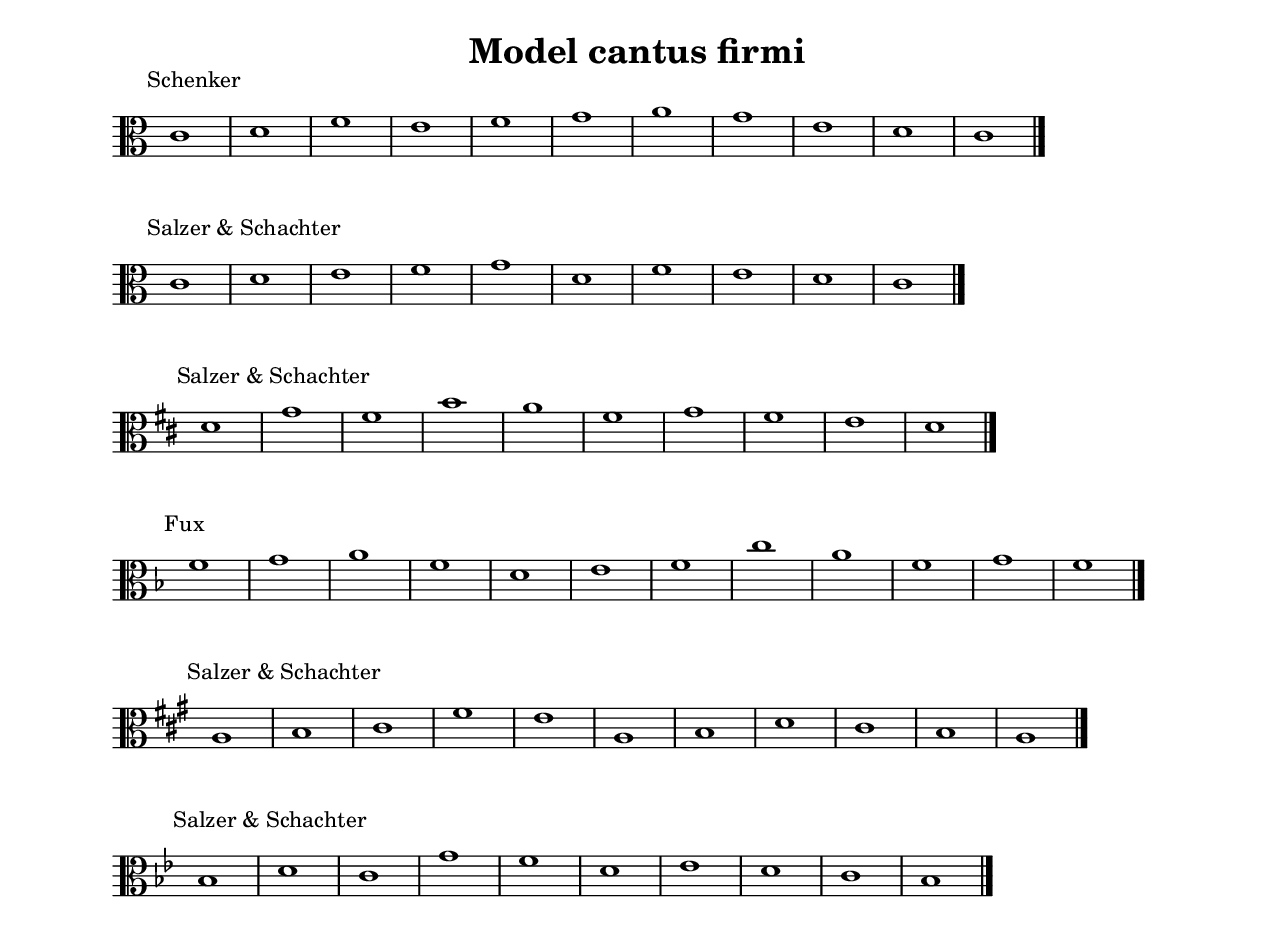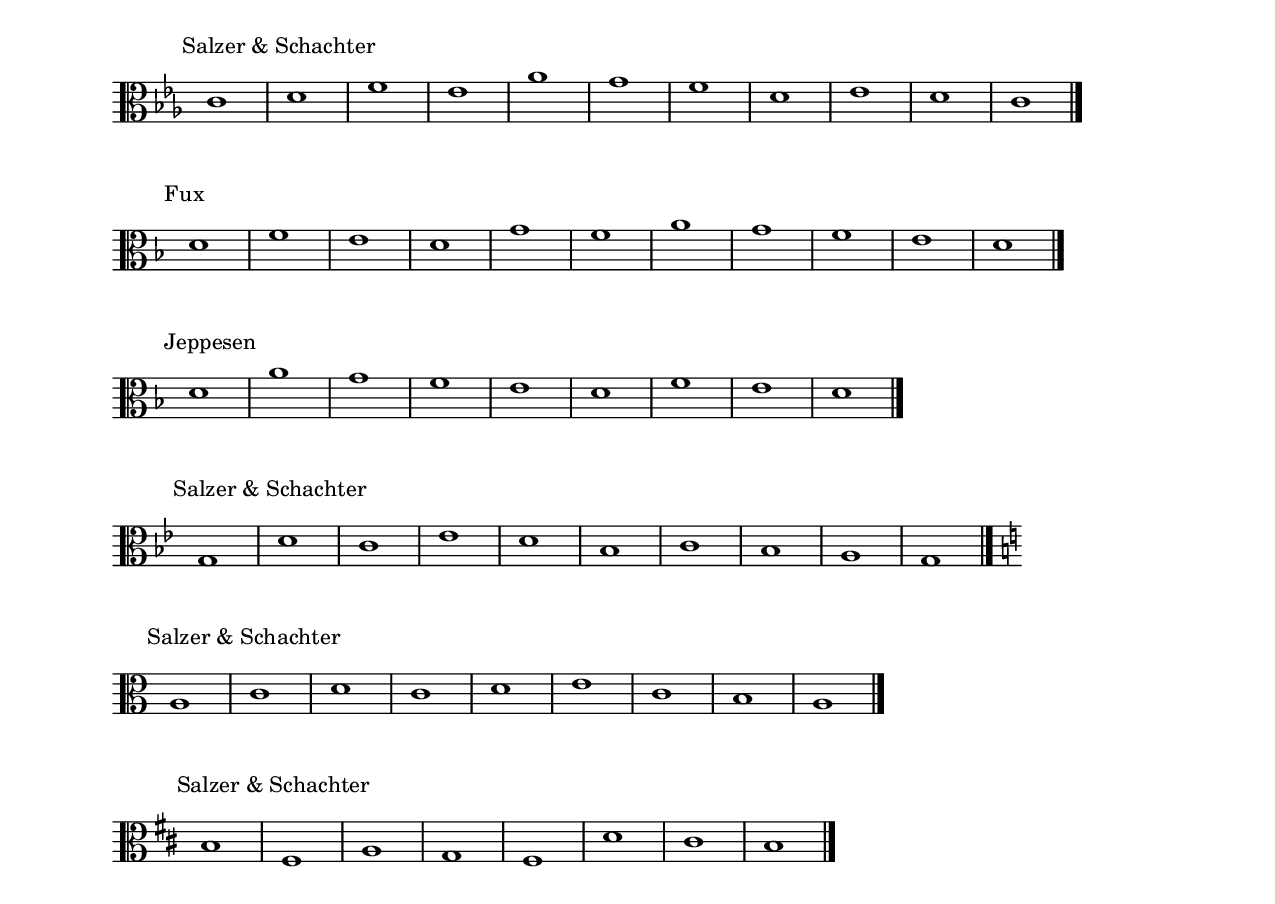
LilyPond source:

\version "2.14.2"

#(set-default-paper-size "letter")
#(set-global-staff-size 19)

\header {
	title = "Model cantus firmi"
	subtitle = ""
	poet = ""
	composer = ""
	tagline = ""
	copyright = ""
	}

\paper {
	indent = 0.0\in
	top-margin = 0.5\in
	bottom-margin = 0.25\in
	page-top-space = 0\in
	before-title-space = 0\in
	between-title-space = 1.5\in
	after-title-space = 1.5\in
	line-width = 7.0\in
	left-margin = 0.75\in
	right-margin = 0.75\in
	ragged-right = ##t
	ragged-bottom = ##t
	ragged-last-bottom = ##t
	
	system-system-spacing #'minimum-distance = #15
	markup-system-spacing #'minimum-distance = #10
	last-bottom-spacing #'minimum-distance = #15
%	page-count = #3
	print-page-number = ##f
	}

global = { 
	\override Score.PaperColumn #'keep-inside-line = ##t 	
	\override Score.BarNumber #'padding = #2
	\override VoltaBracket #'extra-offset = #'(0 . -3)
	\override ChordName #'font-family = #'roman
%	\override Score.LyricText #'font-series = #'bold
%	\override Score.LyricText #'font-family = #'sans
	\override ChordName #'font-size = #0.5
	\override Staff.TimeSignature #'style = #'() 
	\set majorSevenSymbol = \markup { "maj7" }
	\override Staff.StaffGrouper #'staff-staff-spacing #'minimum-distance = #40

	% enter key signature, time signature, pickup length here
	\key c \major
	\time 2/2
%	\partial 8
	}

upper = \relative c'' {
	\clef treble
	<<
		{
			% enter melody here
			} \\
			
		{
			% enter middle voices (alto & tenor) here
			}
		>>
	}

lower = <<
	\new Voice = "bass" <<
		\relative c' {
			\clef alto
			
			% enter bass line here
			\override Score.RehearsalMark #'self-alignment-X = #LEFT
			\override Score.RehearsalMark #'Y-offset = #5
			\override Score.RehearsalMark #'font-size = #0
			\set Staff.explicitKeySignatureVisibility = #end-of-line-invisible
			\set Staff.printKeyCancellation = ##f

			\mark "Schenker"
			c1 d f e f g a g e d c \bar "|." \break

			\mark "Salzer & Schachter"
			c d e f g d f e d c \bar "|." \break

			\key d \major
			\mark "Salzer & Schachter"
			d g fis b a fis g fis e d \bar "|." \break

			\key f \major
			\mark "Fux"
			f g a f d e f c' a f g f \bar "|." \break
			
			\key a \major
			\mark "Salzer & Schachter"
			a, b cis fis e a, b d cis b a \bar "|." \break
			
			\key bes \major
			\mark "Salzer & Schachter"
			bes d c g' f d es d c bes \bar "|." \break \pageBreak
			
			\key c \minor
			\mark "Salzer & Schachter"
			c d f es aes g f d es d c \bar "|." \break
			
			\key d \minor
			\mark "Fux"
			d f e d g f a g f e d \bar "|." \break
			
			\key d \minor
			\mark "Jeppesen"
			d a' g f e d f e d \bar "|." \break
			
			\key g \minor
			\mark "Salzer & Schachter"
			g, d' c es d bes c bes a g \bar "|." \break
			
			\key a \minor
			\mark "Salzer & Schachter"
			a c d c d e c b a \bar "|." \break
			
			\key b \minor
			\mark "Salzer & Schachter"
			b fis a g fis d' cis b \bar "|." \break
			
			
			}
		
		>>
	>>

\score {
	\new PianoStaff \with { 
		\override StaffGrouper #'staff-staff-spacing #'minimum-distance = #10
		}
		<<
		\set PianoStaff.instrumentName = " "
		\set PianoStaff.shortInstrumentName = " "
		\set PianoStaff.midiInstrument = "piano" 
%		\new Staff = "Staff_pfUpper" << \global \upper >>
%		\new Dynamics = "Dynamics_pf" \dynamics
		\new Staff = "Staff_pfLower" << \global \lower >>
%		\new Dynamics = "pedal" \pedal	
		>>
	\layout { 
		\context { \Score \remove "Bar_number_engraver" }
		\context { \Staff \remove "Time_signature_engraver" }
		}
	}
